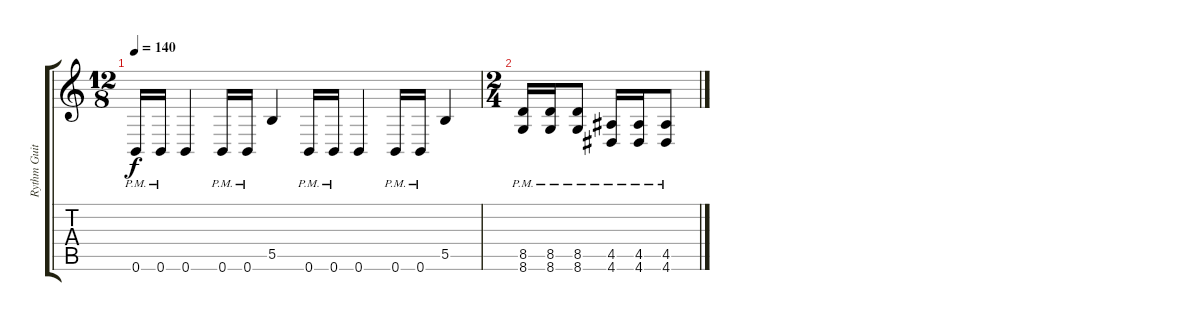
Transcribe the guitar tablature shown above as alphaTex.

\track ("Rythm Guitar" "Rythm Guit") {instrument overdrivenguitar}
\staff {score tabs}
\tuning (Db4 Ab3 E3 B2 Gb2 B1) {hide}
\ts (12 8)
\tempo 140
\clef g2
\ks c
0.6{pm}.16{dy f} 0.6{pm}.16 0.6.4 0.6{pm}.16 0.6{pm}.16 5.5.4 0.6{pm}.16 0.6{pm}.16 0.6.4 0.6{pm}.16 0.6{pm}.16 5.5.4 |
\ts (2 4)
(8.5{pm} 8.6{pm}).16 (8.5{pm} 8.6{pm}).16 (8.5{pm} 8.6{pm}).8 (4.5{pm} 4.6{pm}).16 (4.5{pm} 4.6{pm}).16 (4.5{pm} 4.6{pm}).8
